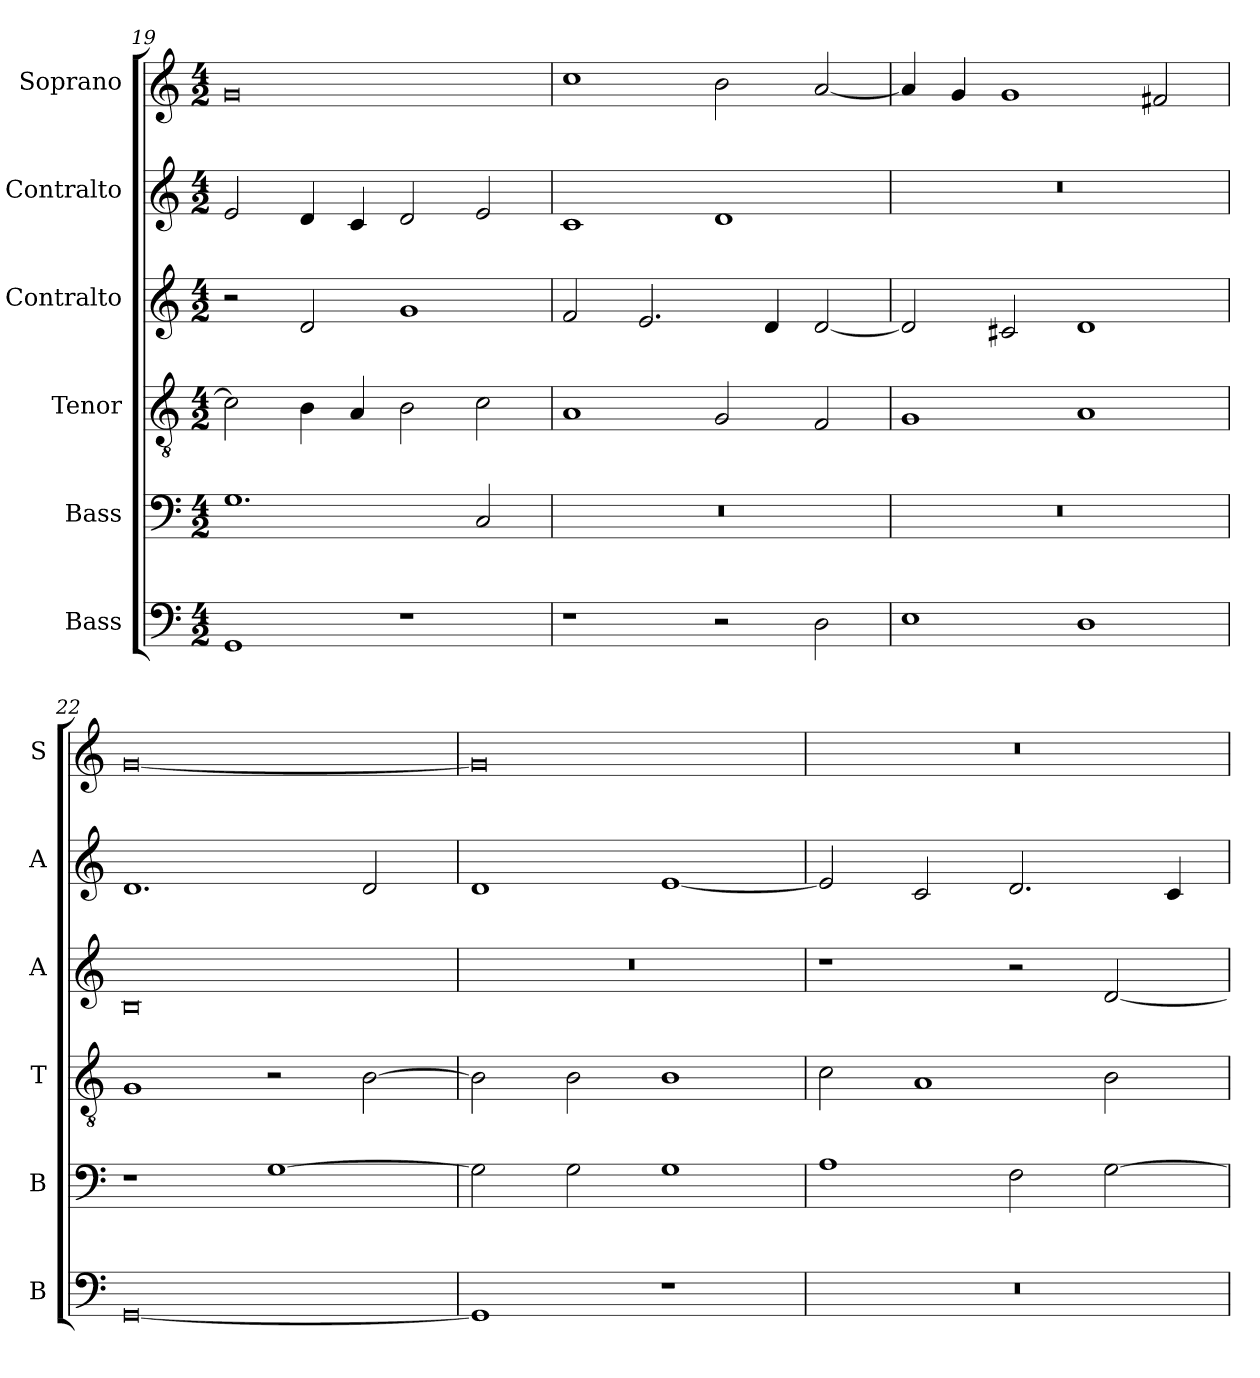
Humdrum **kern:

**kern	**kern	**kern	**kern	**kern	**kern
*part6	*part5	*part4	*part3	*part2	*part1
*staff6	*staff5	*staff4	*staff3	*staff2	*staff1
*I"Bass	*I"Bass	*I"Tenor	*I"Contralto	*I"Contralto	*I"Soprano
*I'B	*I'B	*I'T	*I'A	*I'A	*I'S
*clefF4	*clefF4	*clefGv2	*clefG2	*clefG2	*clefG2
*k[]	*k[]	*k[]	*k[]	*k[]	*k[]
*G:mix	*G:mix	*G:mix	*G:mix	*G:mix	*G:mix
*M4/2	*M4/2	*M4/2	*M4/2	*M4/2	*M4/2
=19	=19	=19	=19	=19	=19
1GG	1.G	2c]	2r	2e	0g
.	.	4B	2d	4d	.
.	.	4A	.	4c	.
1r	.	2B	1g	2d	.
.	2C	2c	.	2e	.
=20	=20	=20	=20	=20	=20
1r	0r	1A	2f	1c	1cc
.	.	.	2.e	.	.
2r	.	2G	.	1d	2b
.	.	.	4d	.	.
2D	.	2F	[2d	.	[2a
=21	=21	=21	=21	=21	=21
1E	0r	1G	2d]	0r	4a]
.	.	.	.	.	4g
.	.	.	2c#X	.	1g
1D	.	1A	1d	.	.
.	.	.	.	.	2f#X
=22	=22	=22	=22	=22	=22
[0GG	1r	1G	0B	1.d	[0g
.	[1G	2r	.	.	.
.	.	[2B	.	2d	.
=23	=23	=23	=23	=23	=23
1GG]	2G]	2B]	0r	1d	0g]
.	2G	2B	.	.	.
1r	1G	1B	.	[1e	.
=24	=24	=24	=24	=24	=24
0r	1A	2c	1r	2e]	0r
.	.	1A	.	2c	.
.	2F	.	2r	2.d	.
.	[2G	2B	[2d	.	.
.	.	.	.	4c	.
=	=	=	=	=	=
*-	*-	*-	*-	*-	*-
